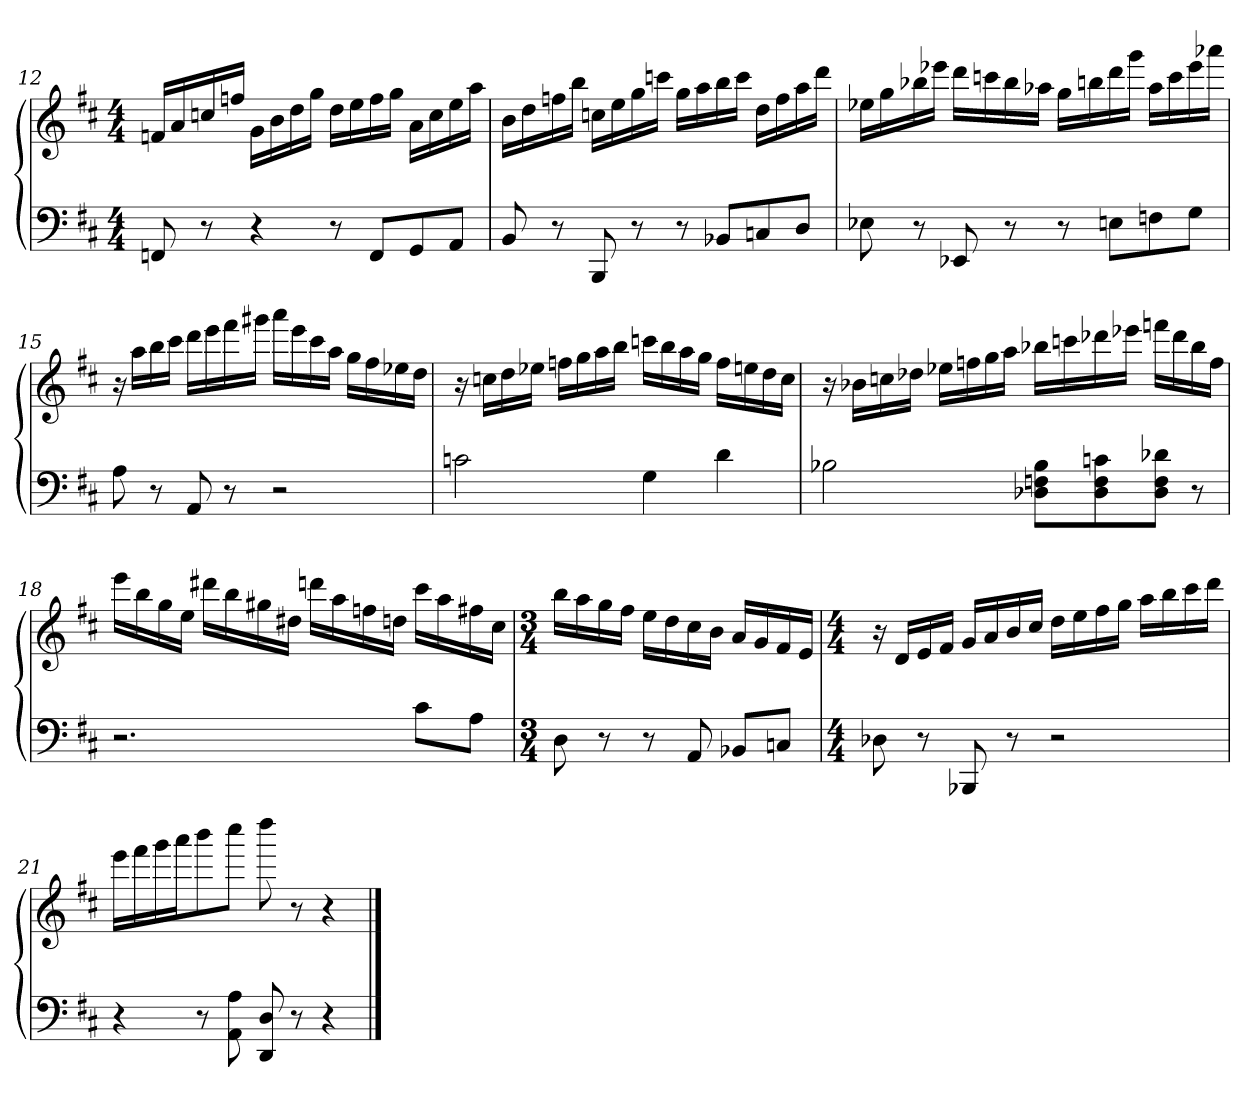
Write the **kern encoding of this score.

**kern	**kern
*part1	*part1
*staff2	*staff1
*clefF4	*clefG2
*k[f#c#]	*k[f#c#]
*D:	*D:
*M4/4	*M4/4
=12	=12
8FFn/	16fn/LL
.	16a/
8r	16ccn/
.	16ffn/JJ
4r	16g\LL
.	16b\
.	16dd\
.	16gg\JJ
8r	16dd\LL
.	16ee\
8FF/L	16ff\
.	16gg\JJ
8GG/	16a\LL
.	16cc\
8AA/J	16ee\
.	16aa\JJ
=13	=13
8BB/	16b\LL
.	16dd\
8r	16ffn\
.	16bb\JJ
8BBB/	16ccn\LL
.	16ee\
8r	16gg\
.	16cccn\JJ
8r	16gg\LL
.	16aa\
8BB-X/L	16bb\
.	16ccc\JJ
8Cn/	16dd\LL
.	16ff\
8D/J	16aa\
.	16ddd\JJ
=14	=14
8E-X\	16ee-X\LL
.	16gg\
8r	16bb-X\
.	16eee-X\JJ
8EE-X/	16ddd\LL
.	16cccn\
8r	16bb-\
.	16aa-X\JJ
8r	16gg\LL
.	16bbn\
8En\L	16ddd\
.	16ggg\JJ
8Fn\	16aa-\LL
.	16ccc\
8G\J	16eee-\
.	16aaa-X\JJ
=15	=15
8A\	16r
.	16aa\LL
8r	16bb\
.	16ccc#\JJ
8AA/	16ddd\LL
.	16eee\
8r	16fff#\
.	16ggg#X\JJ
2r	16aaa\LL
.	16eee\
.	16ccc#\
.	16aa\JJ
.	16gg\LL
.	16ff#\
.	16ee-X\
.	16dd\JJ
=16	=16
2cn\	16r
.	16ccn\LL
.	16dd\
.	16ee-X\JJ
.	16ffn\LL
.	16gg\
.	16aa\
.	16bb\JJ
4G\	16cccn\LL
.	16bb\
.	16aa\
.	16gg\JJ
4d\	16ff\LL
.	16een\
.	16dd\
.	16cc\JJ
=17	=17
2B-X\	16r
.	16b-X\LL
.	16ccn\
.	16dd-X\JJ
.	16ee-X\LL
.	16ffn\
.	16gg\
.	16aa\JJ
8D-X\ 8Fn\ 8B-\L	16bb-X\LL
.	16cccn\
8D-\ 8F\ 8cn\	16ddd-X\
.	16eee-X\JJ
8D-\ 8F\ 8d-X\J	16fffn\LL
.	16ddd-\
8r	16bb-\
.	16ff\JJ
=18	=18
2.r	16eee\LL
.	16bb\
.	16gg\
.	16ee\JJ
.	16ddd#X\LL
.	16bb\
.	16gg#X\
.	16dd#X\JJ
.	16dddn\LL
.	16aa\
.	16ffn\
.	16ddn\JJ
8c#\L	16ccc#\LL
.	16aa\
8A\J	16ff#X\
.	16cc#\JJ
=19	=19
*M3/4	*M3/4
8D\	16bb\LL
.	16aa\
8r	16gg\
.	16ff#\JJ
8r	16ee\LL
.	16dd\
8AA/	16cc#\
.	16b\JJ
8BB-X/L	16a/LL
.	16g/
8Cn/J	16f#/
.	16e/JJ
=20	=20
*M4/4	*M4/4
8D-X\	16r
.	16d/LL
8r	16e/
.	16f#/JJ
8BBB-X/	16g/LL
.	16a/
8r	16b/
.	16cc#/JJ
2r	16dd\LL
.	16ee\
.	16ff#\
.	16gg\JJ
.	16aa\LL
.	16bb\
.	16ccc#\
.	16ddd\JJ
=21	=21
4r	16eee\LL
.	16fff#\
.	16ggg\
.	16aaa\J
8r	8bbb\
8AA\ 8A\	8cccc#\J
8DD/ 8D/	8dddd\
8r	8r
4r	4r
==	==
*-	*-
